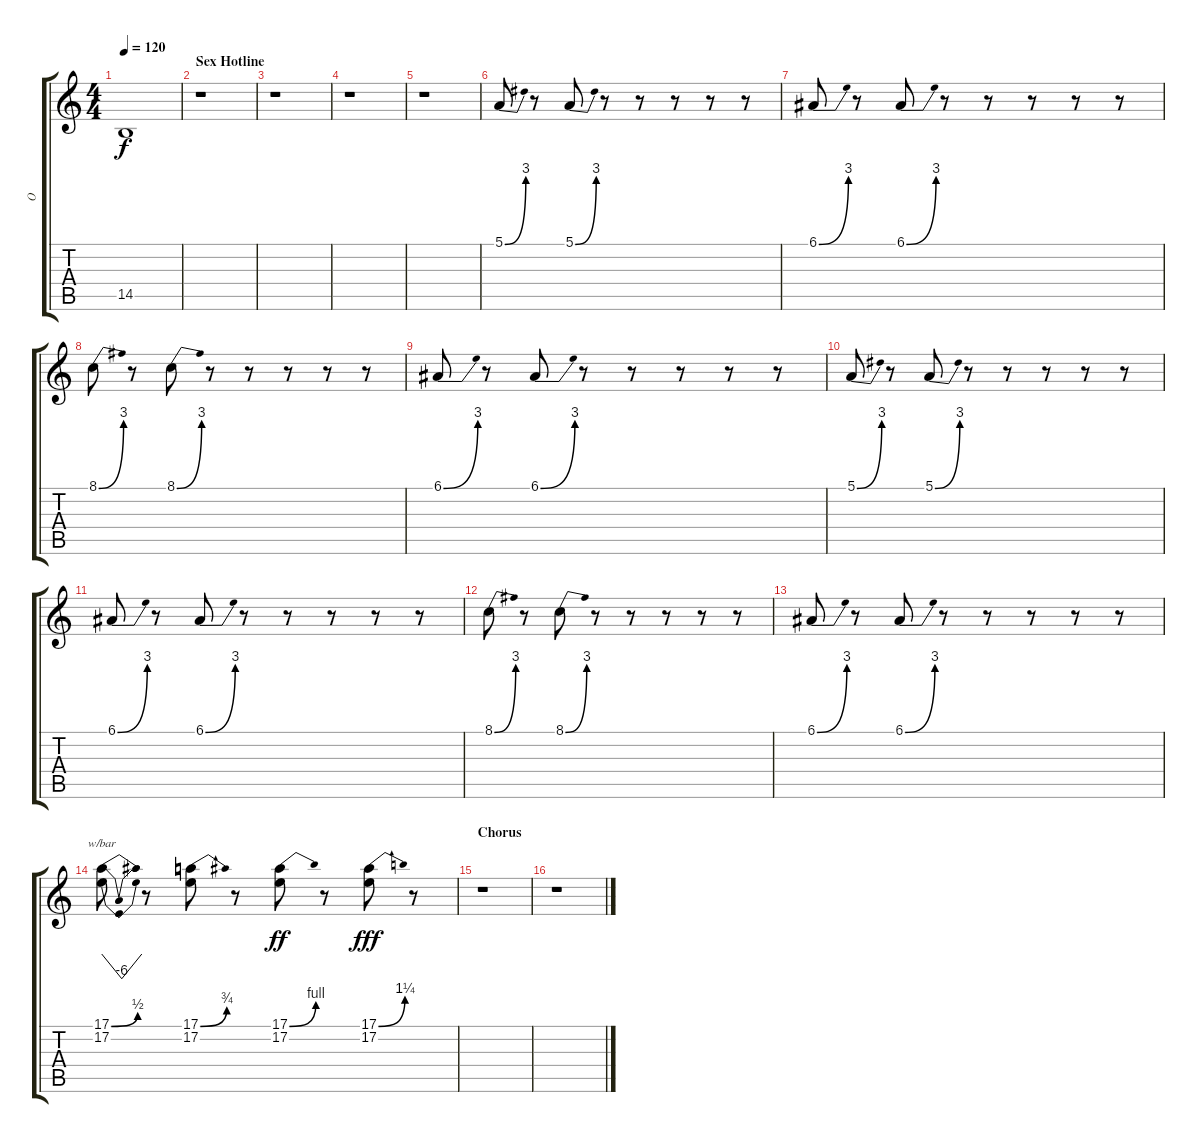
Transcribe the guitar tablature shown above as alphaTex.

\track ("O" "O") {instrument voiceoohs}
\staff {score tabs}
\tuning (E4 B3 G3 D3 A2 E2) {hide}
\ts (4 4)
\tempo 120
\clef g2
\ks c
14.5.1{dy f} |
\section ("" "Sex Hotline")
r.1 |
r.1 |
r.1 |
r.1 |
5.1{be (bend 0 0 60 12)}.8 r.8 5.1{be (bend 0 0 60 12)}.8 r.8 r.8 r.8 r.8 r.8 |
6.1{be (bend 0 0 60 12)}.8 r.8 6.1{be (bend 0 0 60 12)}.8 r.8 r.8 r.8 r.8 r.8 |
8.1{be (bend 0 0 60 12)}.8 r.8 8.1{be (bend 0 0 60 12)}.8 r.8 r.8 r.8 r.8 r.8 |
6.1{be (bend 0 0 60 12)}.8 r.8 6.1{be (bend 0 0 60 12)}.8 r.8 r.8 r.8 r.8 r.8 |
5.1{be (bend 0 0 60 12)}.8 r.8 5.1{be (bend 0 0 60 12)}.8 r.8 r.8 r.8 r.8 r.8 |
6.1{be (bend 0 0 60 12)}.8 r.8 6.1{be (bend 0 0 60 12)}.8 r.8 r.8 r.8 r.8 r.8 |
8.1{be (bend 0 0 60 12)}.8 r.8 8.1{be (bend 0 0 60 12)}.8 r.8 r.8 r.8 r.8 r.8 |
6.1{be (bend 0 0 60 12)}.8 r.8 6.1{be (bend 0 0 60 12)}.8 r.8 r.8 r.8 r.8 r.8 |
(17.1{be (bend 0 0 60 2)} 17.2).8{tbe (dip default 0 0 30 -24 60 0)} r.8 (17.1{be (bend 0 0 60 3)} 17.2).8 r.8 (17.1{be (bend 0 0 60 4)} 17.2).8{dy ff} r.8 (17.1{be (bend 0 0 60 5)} 17.2).8{dy fff} r.8 |
\section ("" "Chorus")
r.1 |
r.1
